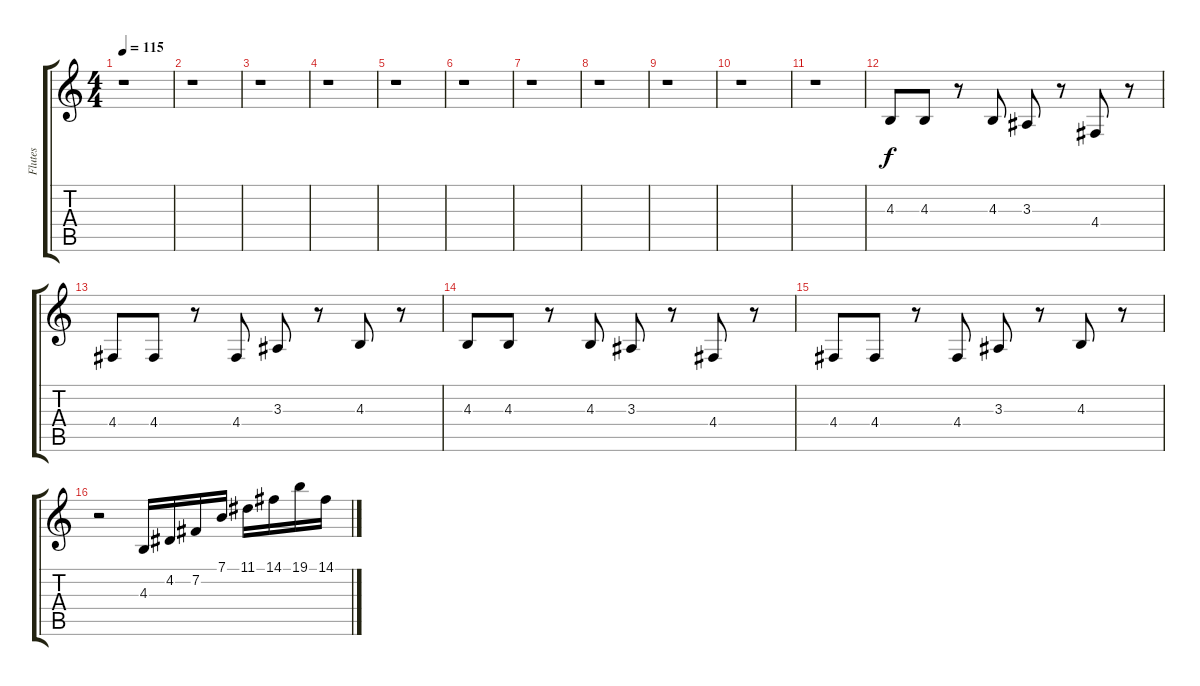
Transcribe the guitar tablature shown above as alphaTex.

\track ("Flutes" "Flutes") {instrument flute}
\staff {score tabs}
\tuning (E4 B3 G3 D3 A2 E2) {hide}
\ts (4 4)
\tempo 115
\clef g2
\ks c
r.1{dy f} |
r.1 |
r.1 |
r.1 |
r.1 |
r.1 |
r.1 |
r.1 |
r.1 |
r.1 |
r.1 |
4.3.8 4.3.8 r.8 4.3.8 3.3.8 r.8 4.4.8 r.8 |
4.4.8 4.4.8 r.8 4.4.8 3.3.8 r.8 4.3.8 r.8 |
4.3.8 4.3.8 r.8 4.3.8 3.3.8 r.8 4.4.8 r.8 |
4.4.8 4.4.8 r.8 4.4.8 3.3.8 r.8 4.3.8 r.8 |
r.2 4.3.16 4.2.16 7.2.16 7.1.16 11.1.16 14.1.16 19.1.16 14.1.16
